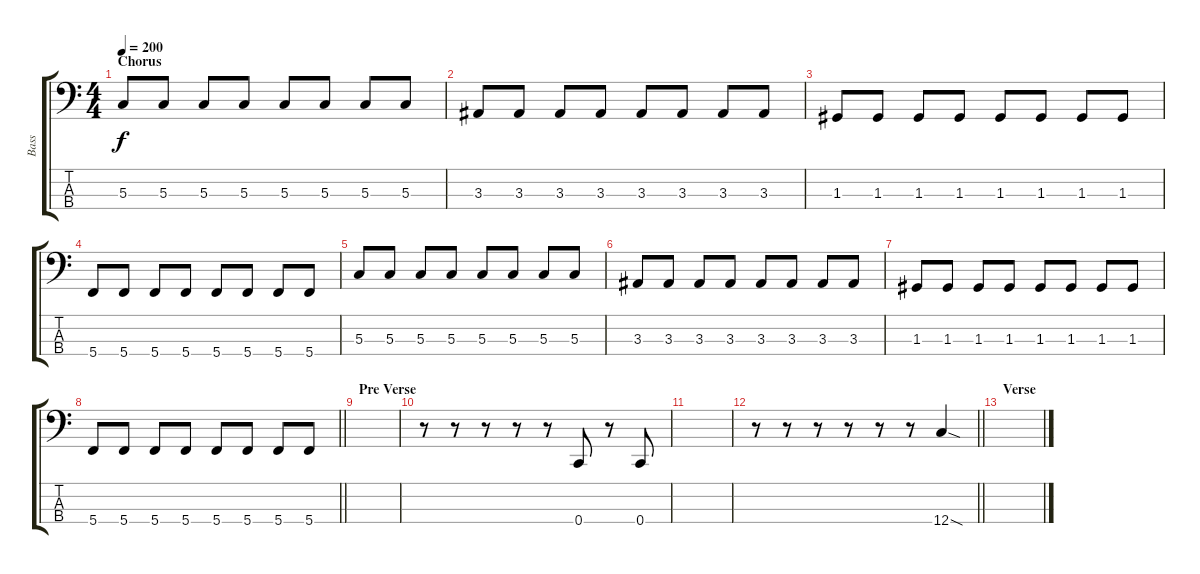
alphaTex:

\track ("Bass" "Bass") {instrument electricbasspick}
\staff {score tabs}
\tuning (F2 C2 G1 C1) {hide}
\ts (4 4)
\section ("" "Chorus")
\tempo 200
\clef f4
\ks c
5.3.8{dy f} 5.3.8 5.3.8 5.3.8 5.3.8 5.3.8 5.3.8 5.3.8 |
3.3.8 3.3.8 3.3.8 3.3.8 3.3.8 3.3.8 3.3.8 3.3.8 |
1.3.8 1.3.8 1.3.8 1.3.8 1.3.8 1.3.8 1.3.8 1.3.8 |
5.4.8 5.4.8 5.4.8 5.4.8 5.4.8 5.4.8 5.4.8 5.4.8 |
5.3.8 5.3.8 5.3.8 5.3.8 5.3.8 5.3.8 5.3.8 5.3.8 |
3.3.8 3.3.8 3.3.8 3.3.8 3.3.8 3.3.8 3.3.8 3.3.8 |
1.3.8 1.3.8 1.3.8 1.3.8 1.3.8 1.3.8 1.3.8 1.3.8 |
\barLineRight lightlight
5.4.8 5.4.8 5.4.8 5.4.8 5.4.8 5.4.8 5.4.8 5.4.8 |
\section ("" "Pre Verse")
|
r.8 r.8 r.8 r.8 r.8 0.4.8 r.8 0.4.8 |
|
\barLineRight lightlight
r.8 r.8 r.8 r.8 r.8 r.8 12.4{sod}.4 |
\section ("" "Verse")
